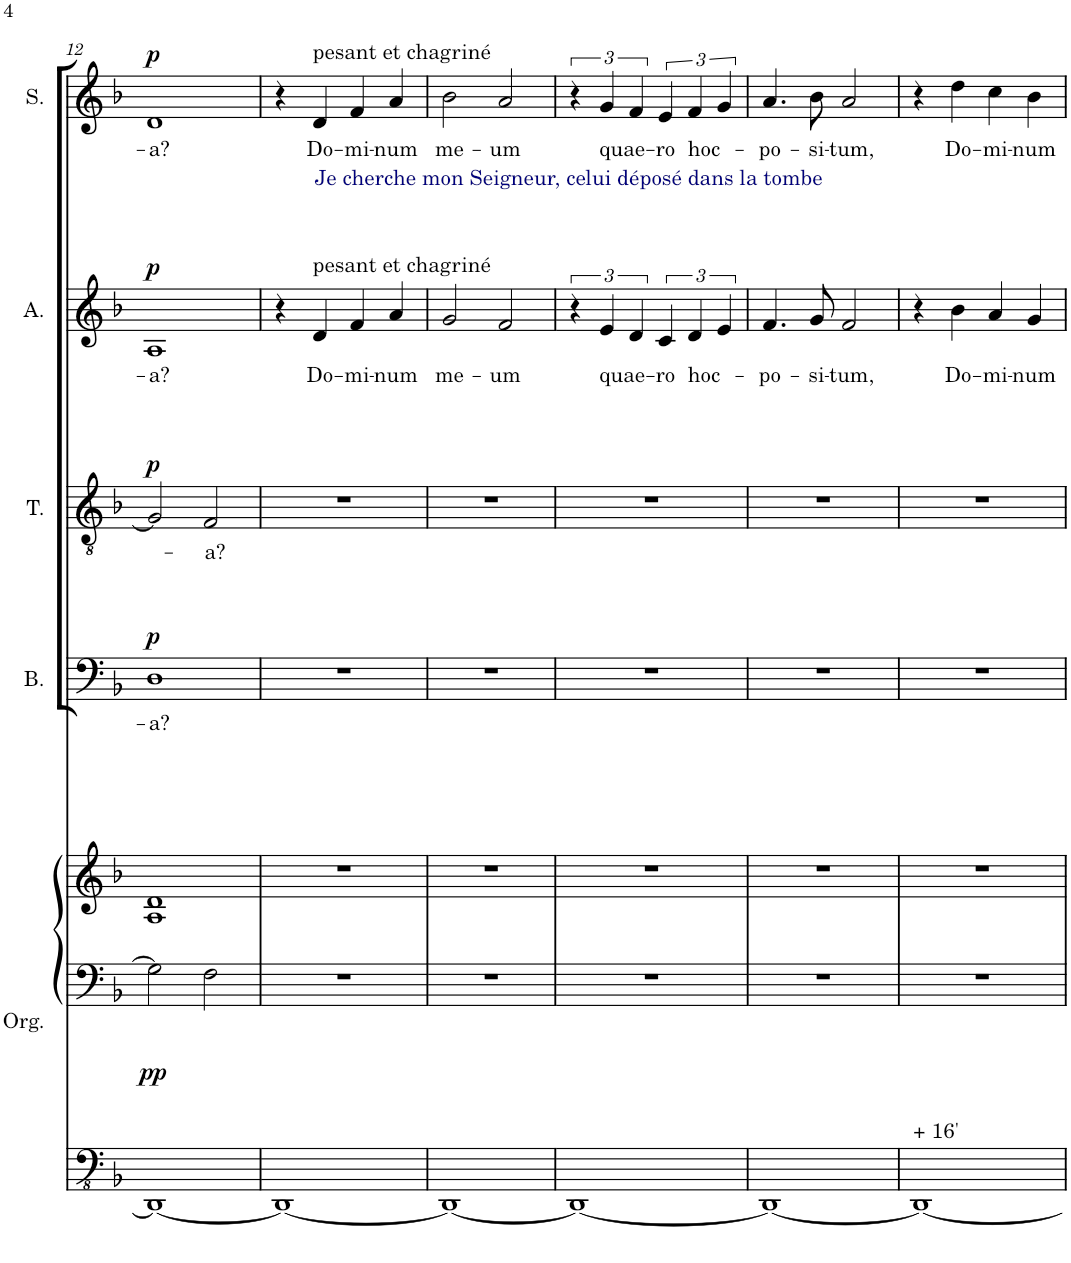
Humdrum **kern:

**kern	**kern	**kern	**dynam	**kern	**text	**dynam	**kern	**text	**dynam	**kern	**text	**dynam	**kern	**text	**dynam
*part5	*part5	*part5	*part5	*part4	*part4	*part4	*part3	*part3	*part3	*part2	*part2	*part2	*part1	*part1	*part1
*staff7	*staff6	*staff5	*staff5/6/7	*staff4	*staff4	*staff4	*staff3	*staff3	*staff3	*staff2	*staff2	*staff2	*staff1	*staff1	*staff1
*I"Orgue à tuyaux	*	*	*	*I"Basse	*	*	*I"Ténor	*	*	*I"Alto	*	*	*I"Soprano	*	*
*I'Org.	*	*	*	*I'B.	*	*	*I'T.	*	*	*I'A.	*	*	*I'S.	*	*
!!LO:PB:g=z
*clefFv4	*clefF4	*clefG2	*	*clefF4	*	*	*clefGv2	*	*	*clefG2	*	*	*clefG2	*	*
*k[b-]	*k[b-]	*k[b-]	*	*k[b-]	*	*	*k[b-]	*	*	*k[b-]	*	*	*k[b-]	*	*
*M4/4	*M4/4	*M4/4	*	*M4/4	*	*	*M4/4	*	*	*M4/4	*	*	*M4/4	*	*
=12	=12	=12	=12	=12	=12	=12	=12	=12	=12	=12	=12	=12	=12	=12	=12
*	*	*^	*	*	*	*	*	*	*	*	*	*	*	*	*
!	!	!	!	!LO:DY:b=2	!	!LO:LY:b	!LO:DY:a	!	!	!LO:DY:a	!	!LO:LY:b	!LO:DY:a	!	!LO:LY:b	!LO:DY:a
1DDD_	2G\]	1d	1A	pp	1D	-a?	p	2G/]	.	p	1A	-a?	p	1d	-a?	p
!	!	!	!	!	!	!	!	!	!LO:LY:b	!	!	!	!	!	!	!
.	2F\	.	.	.	.	.	.	2F/	-a?	.	.	.	.	.	.	.
*	*	*v	*v	*	*	*	*	*	*	*	*	*	*	*	*	*
=13	=13	=13	=13	=13	=13	=13	=13	=13	=13	=13	=13	=13	=13	=13	=13
1DDD_	1r	1r	.	1r	.	.	1r	.	.	4r	.	.	4r	.	.
!	!	!	!	!	!	!	!	!	!	!	!	!	!LO:TX:a:t=pesant et chagriné	!	!
!	!	!	!	!	!	!	!	!	!	!	!	!	!LO:TX:b:color=#00007F:t=Je cherche mon Seigneur, celui déposé dans la tombe	!	!
!	!	!	!	!	!	!	!	!	!	!LO:TX:a:t=pesant et chagriné	!	!	!	!	!
!	!	!	!	!	!	!	!	!	!	!	!LO:LY:b	!	!	!LO:LY:b	!
.	.	.	.	.	.	.	.	.	.	4d/	Do-	.	4d/	Do-	.
!	!	!	!	!	!	!	!	!	!	!	!LO:LY:b	!	!	!LO:LY:b	!
.	.	.	.	.	.	.	.	.	.	4f/	-mi-	.	4f/	-mi-	.
!	!	!	!	!	!	!	!	!	!	!	!LO:LY:b	!	!	!LO:LY:b	!
.	.	.	.	.	.	.	.	.	.	4a/	-num	.	4a/	-num	.
=14	=14	=14	=14	=14	=14	=14	=14	=14	=14	=14	=14	=14	=14	=14	=14
!	!	!	!	!	!	!	!	!	!	!	!LO:LY:b	!	!	!LO:LY:b	!
1DDD_	1r	1r	.	1r	.	.	1r	.	.	2g/	me-	.	2b-\	me-	.
!	!	!	!	!	!	!	!	!	!	!	!LO:LY:b	!	!	!LO:LY:b	!
.	.	.	.	.	.	.	.	.	.	2f/	-um	.	2a/	-um	.
=15	=15	=15	=15	=15	=15	=15	=15	=15	=15	=15	=15	=15	=15	=15	=15
1DDD_	1r	1r	.	1r	.	.	1r	.	.	6r	.	.	6r	.	.
!	!	!	!	!	!	!	!	!	!	!	!LO:LY:b	!	!	!LO:LY:b	!
.	.	.	.	.	.	.	.	.	.	6e/	quae-	.	6g/	quae-	.
.	.	.	.	.	.	.	.	.	.	6d/	.	.	6f/	.	.
!	!	!	!	!	!	!	!	!	!	!	!LO:LY:b	!	!	!LO:LY:b	!
.	.	.	.	.	.	.	.	.	.	6c/	-ro	.	6e/	-ro	.
!	!	!	!	!	!	!	!	!	!	!	!LO:LY:b	!	!	!LO:LY:b	!
.	.	.	.	.	.	.	.	.	.	6d/	hoc-	.	6f/	hoc-	.
.	.	.	.	.	.	.	.	.	.	6e/	.	.	6g/	.	.
=16	=16	=16	=16	=16	=16	=16	=16	=16	=16	=16	=16	=16	=16	=16	=16
!	!	!	!	!	!	!	!	!	!	!	!LO:LY:b	!	!	!LO:LY:b	!
1DDD_	1r	1r	.	1r	.	.	1r	.	.	4.f/	-po-	.	4.a/	-po-	.
!	!	!	!	!	!	!	!	!	!	!	!LO:LY:b	!	!	!LO:LY:b	!
.	.	.	.	.	.	.	.	.	.	8g/	-si-	.	8b-\	-si-	.
!	!	!	!	!	!	!	!	!	!	!	!LO:LY:b	!	!	!LO:LY:b	!
.	.	.	.	.	.	.	.	.	.	2f/	-tum,	.	2a/	-tum,	.
=17	=17	=17	=17	=17	=17	=17	=17	=17	=17	=17	=17	=17	=17	=17	=17
!LO:TX:a:t=+ 16'	!	!	!	!	!	!	!	!	!	!	!	!	!	!	!
1DDD_	1r	1r	.	1r	.	.	1r	.	.	4r	.	.	4r	.	.
!	!	!	!	!	!	!	!	!	!	!	!LO:LY:b	!	!	!LO:LY:b	!
.	.	.	.	.	.	.	.	.	.	4b-\	Do-	.	4dd\	Do-	.
!	!	!	!	!	!	!	!	!	!	!	!LO:LY:b	!	!	!LO:LY:b	!
.	.	.	.	.	.	.	.	.	.	4a/	-mi-	.	4cc\	-mi-	.
!	!	!	!	!	!	!	!	!	!	!	!LO:LY:b	!	!	!LO:LY:b	!
.	.	.	.	.	.	.	.	.	.	4g/	-num	.	4b-\	-num	.
=	=	=	=	=	=	=	=	=	=	=	=	=	=	=	=
*-	*-	*-	*-	*-	*-	*-	*-	*-	*-	*-	*-	*-	*-	*-	*-
